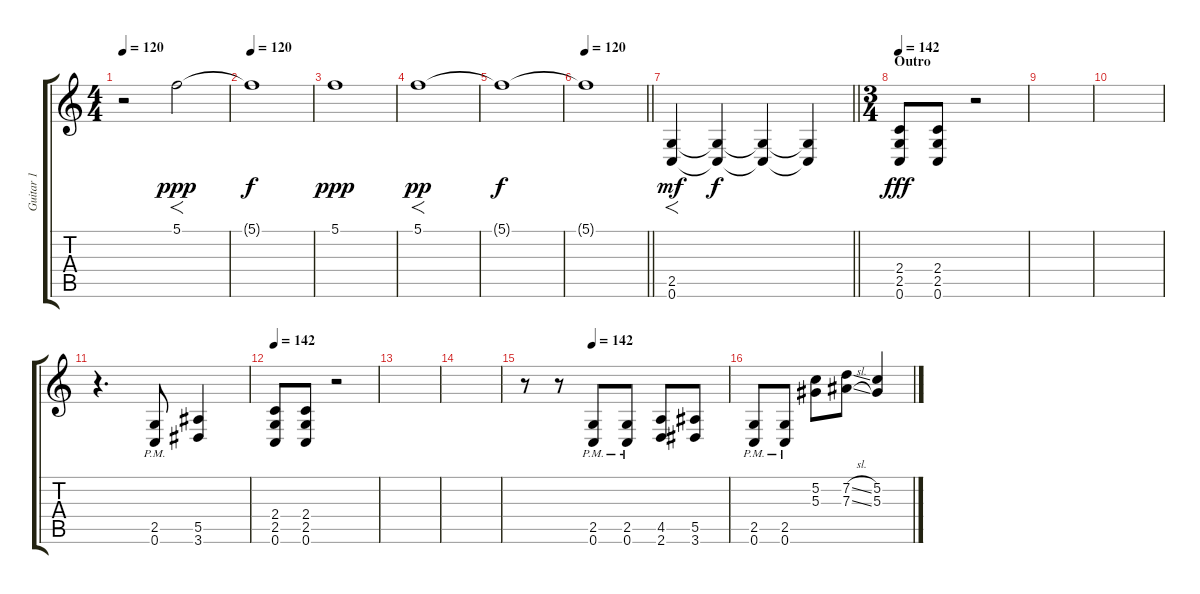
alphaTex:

\track ("Guitar 1" "Guitar 1") {instrument distortionguitar}
\staff {score tabs}
\tuning (C4 G3 Eb3 Bb2 F2 C2) {hide}
\ts (4 4)
\tempo 120
\clef g2
\ks c
r.2{dy f} 5.1.2{f dy ppp volume 3} |
\tempo 120
5.1{t}.1{dy f} |
5.1.1{dy ppp volume 2} |
5.1.1{f dy pp volume 10} |
5.1{t}.1{dy f} |
\tempo 120
\barLineRight lightlight
5.1{t}.1 |
\barLineRight lightlight
(2.5 0.6).4{f dy mf} (2.5{t} 0.6{t}).4{dy f} (2.5{t} 0.6{t}).4 (2.5{t} 0.6{t}).4 |
\ts (3 4)
\section ("" "Outro")
\tempo 142
(2.4 2.5 0.6).8{dy fff volume 13 instrument distortionguitar} (2.4 2.5 0.6).8 r.2 |
|
|
r.4{d} (2.5{pm} 0.6{pm}).8 (5.5 3.6).4 |
\tempo 142
(2.4 2.5 0.6).8 (2.4 2.5 0.6).8 r.2 |
|
|
\tempo (142 0.3333333333333333)
r.8 r.8 (2.5{pm} 0.6{pm}).8{instrument distortionguitar} (2.5{pm} 0.6{pm}).8 (4.5 2.6).8 (5.5 3.6).8 |
(2.5{pm} 0.6{pm}).8 (2.5{pm} 0.6{pm}).8 (5.2 5.3).8 (7.2{sl} 7.3{sl}).8 (5.2 5.3).4
